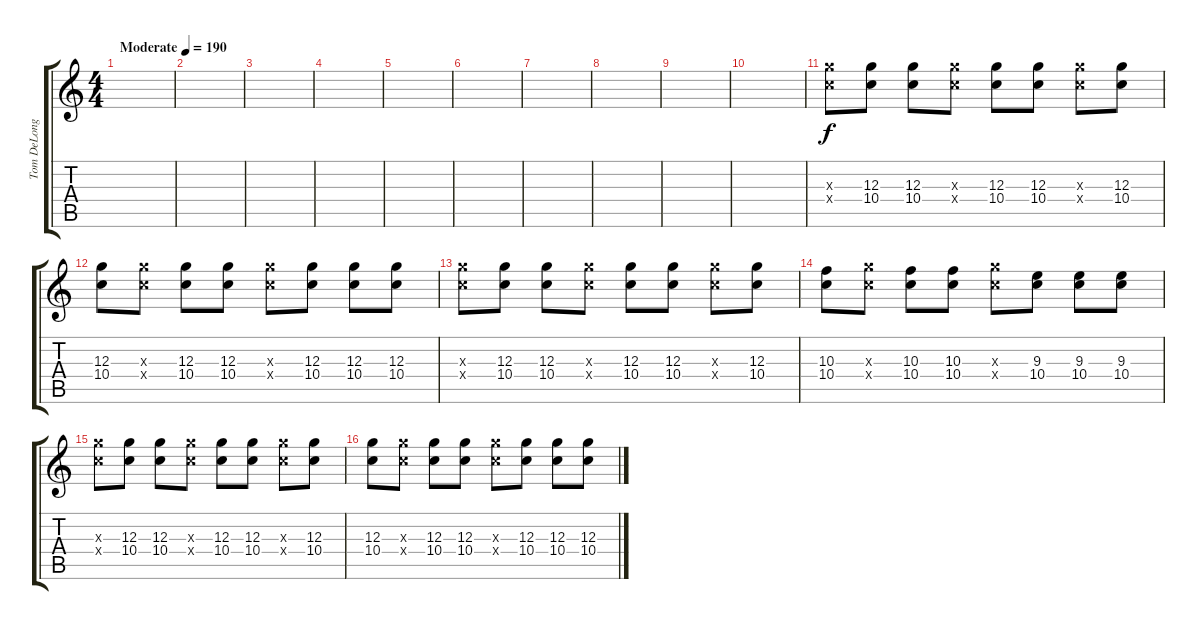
\track ("Tom DeLonge - Guitar 1" "Tom DeLong") {instrument distortionguitar}
\staff {score tabs}
\tuning (E4 B3 G3 D3 A2 E2) {hide}
\ts (4 4)
\tempo (190 "Moderate")
\clef g2
\ks c
|
|
|
|
|
|
|
|
|
|
(12.3{x} 10.4{x}).8 (12.3 10.4).8 (12.3 10.4).8 (12.3{x} 10.4{x}).8 (12.3 10.4).8 (12.3 10.4).8 (12.3{x} 10.4{x}).8 (12.3 10.4).8 |
(12.3 10.4).8 (12.3{x} 10.4{x}).8 (12.3 10.4).8 (12.3 10.4).8 (12.3{x} 10.4{x}).8 (12.3 10.4).8 (12.3 10.4).8 (12.3 10.4).8 |
(12.3{x} 10.4{x}).8 (12.3 10.4).8 (12.3 10.4).8 (12.3{x} 10.4{x}).8 (12.3 10.4).8 (12.3 10.4).8 (12.3{x} 10.4{x}).8 (12.3 10.4).8 |
(10.3 10.4).8 (12.3{x} 10.4{x}).8 (10.3 10.4).8 (10.3 10.4).8 (12.3{x} 10.4{x}).8 (9.3 10.4).8 (9.3 10.4).8 (9.3 10.4).8 |
(12.3{x} 10.4{x}).8 (12.3 10.4).8 (12.3 10.4).8 (12.3{x} 10.4{x}).8 (12.3 10.4).8 (12.3 10.4).8 (12.3{x} 10.4{x}).8 (12.3 10.4).8 |
(12.3 10.4).8 (12.3{x} 10.4{x}).8 (12.3 10.4).8 (12.3 10.4).8 (12.3{x} 10.4{x}).8 (12.3 10.4).8 (12.3 10.4).8 (12.3 10.4).8
